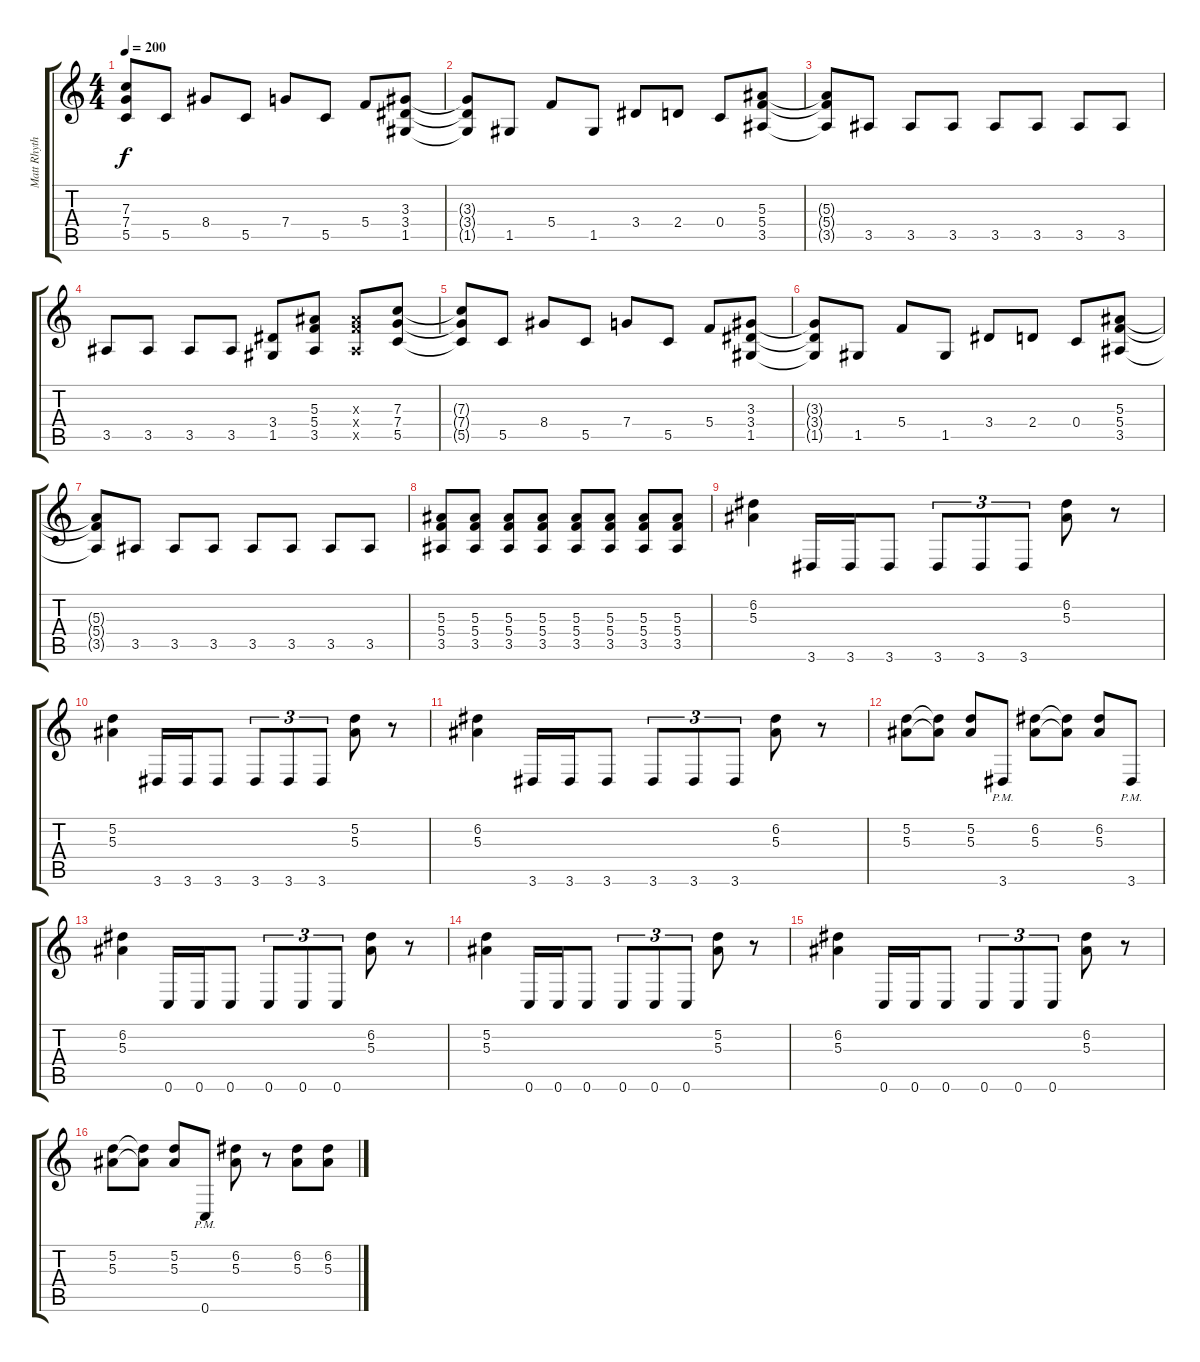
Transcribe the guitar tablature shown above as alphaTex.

\track ("Matt Rhythm" "Matt Rhyth") {instrument distortionguitar}
\staff {score tabs}
\tuning (D4 A3 F3 C3 G2 C2) {hide}
\ts (4 4)
\tempo 200
\clef g2
\ks c
(7.3{t} 7.4{t} 5.5{t}).8{dy f} 5.5.8 8.4.8 5.5.8 7.4.8 5.5.8 5.4.8 (3.3 3.4 1.5).8 |
(3.3{t} 3.4{t} 1.5{t}).8 1.5.8 5.4.8 1.5.8 3.4.8 2.4.8 0.4.8 (5.3 5.4 3.5).8 |
(5.3{t} 5.4{t} 3.5{t}).8 3.5.8 3.5.8 3.5.8 3.5.8 3.5.8 3.5.8 3.5.8 |
3.5.8 3.5.8 3.5.8 3.5.8 (3.4 1.5).8 (5.3 5.4 3.5).8 (5.3{x} 5.4{x} 3.5{x}).8 (7.3 7.4 5.5).8 |
(7.3{t} 7.4{t} 5.5{t}).8 5.5.8 8.4.8 5.5.8 7.4.8 5.5.8 5.4.8 (3.3 3.4 1.5).8 |
(3.3{t} 3.4{t} 1.5{t}).8 1.5.8 5.4.8 1.5.8 3.4.8 2.4.8 0.4.8 (5.3 5.4 3.5).8 |
(5.3{t} 5.4{t} 3.5{t}).8 3.5.8 3.5.8 3.5.8 3.5.8 3.5.8 3.5.8 3.5.8 |
(5.3 5.4 3.5).8 (5.3 5.4 3.5).8 (5.3 5.4 3.5).8 (5.3 5.4 3.5).8 (5.3 5.4 3.5).8 (5.3 5.4 3.5).8 (5.3 5.4 3.5).8 (5.3 5.4 3.5).8 |
(6.2 5.3).4 3.6.16 3.6.16 3.6.8 3.6.8{tu (3 2)} 3.6.8{tu (3 2)} 3.6.8{tu (3 2)} (6.2 5.3).8 r.8 |
(5.2 5.3).4 3.6.16 3.6.16 3.6.8 3.6.8{tu (3 2)} 3.6.8{tu (3 2)} 3.6.8{tu (3 2)} (5.2 5.3).8 r.8 |
(6.2 5.3).4 3.6.16 3.6.16 3.6.8 3.6.8{tu (3 2)} 3.6.8{tu (3 2)} 3.6.8{tu (3 2)} (6.2 5.3).8 r.8 |
(5.2 5.3).8 (5.2{t} 5.3{t}).8 (5.2 5.3).8 3.6{pm}.8 (6.2 5.3).8 (6.2{t} 5.3{t}).8 (6.2 5.3).8 3.6{pm}.8 |
(6.2 5.3).4 0.6.16 0.6.16 0.6.8 0.6.8{tu (3 2)} 0.6.8{tu (3 2)} 0.6.8{tu (3 2)} (6.2 5.3).8 r.8 |
(5.2 5.3).4 0.6.16 0.6.16 0.6.8 0.6.8{tu (3 2)} 0.6.8{tu (3 2)} 0.6.8{tu (3 2)} (5.2 5.3).8 r.8 |
(6.2 5.3).4 0.6.16 0.6.16 0.6.8 0.6.8{tu (3 2)} 0.6.8{tu (3 2)} 0.6.8{tu (3 2)} (6.2 5.3).8 r.8 |
(5.2 5.3).8 (5.2{t} 5.3{t}).8 (5.2 5.3).8 0.6{pm}.8 (6.2 5.3).8 r.8 (6.2 5.3).8 (6.2 5.3).8
